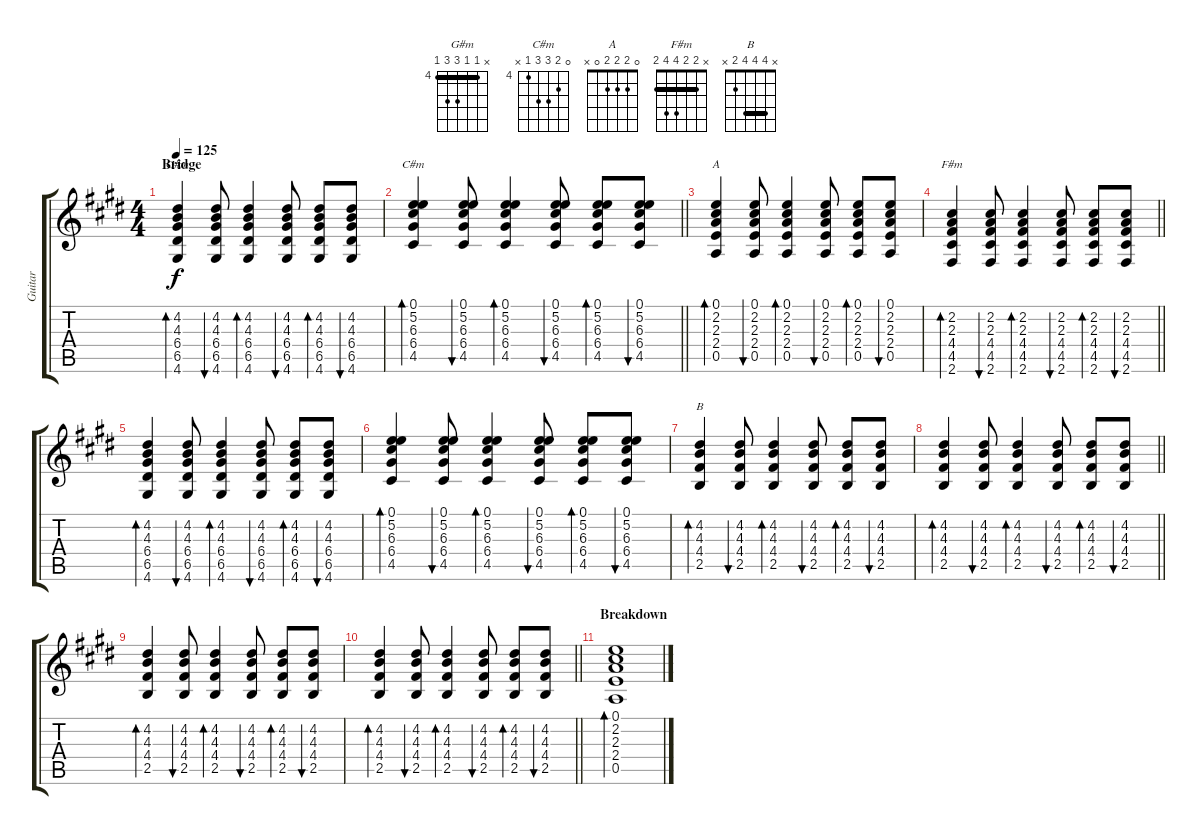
\track ("Guitar" "Guitar") {instrument acousticguitarsteel}
\staff {score tabs}
\tuning (E4 B3 G3 D3 A2 E2) {hide}
\chord ("G#m" x 4 4 6 6 4) {firstfret 4 barre 4}
\chord ("C#m" 0 5 6 6 4 x) {firstfret 4}
\chord ("A" 0 2 2 2 0 x)
\chord ("F#m" x 2 2 4 4 2) {barre 2}
\chord ("B" x 4 4 4 2 x) {barre 4}
\ts (4 4)
\section ("" "Bridge")
\tempo 125
\clef g2
\ks c#minor
(4.2 4.3 6.4 6.5 4.6).4{bd 60 ch "G#m" dy f} (4.2 4.3 6.4 6.5 4.6).8{bu 60} (4.2 4.3 6.4 6.5 4.6).4{bd 60} (4.2 4.3 6.4 6.5 4.6).8{bu 60} (4.2 4.3 6.4 6.5 4.6).8{bd 60} (4.2 4.3 6.4 6.5 4.6).8{bu 60} |
\barLineRight lightlight
(0.1 5.2 6.3 6.4 4.5).4{bd 60 ch "C#m"} (0.1 5.2 6.3 6.4 4.5).8{bu 60} (0.1 5.2 6.3 6.4 4.5).4{bd 60} (0.1 5.2 6.3 6.4 4.5).8{bu 60} (0.1 5.2 6.3 6.4 4.5).8{bd 60} (0.1 5.2 6.3 6.4 4.5).8{bu 60} |
(0.1 2.2 2.3 2.4 0.5).4{bd 60 ch "A"} (0.1 2.2 2.3 2.4 0.5).8{bu 60} (0.1 2.2 2.3 2.4 0.5).4{bd 60} (0.1 2.2 2.3 2.4 0.5).8{bu 60} (0.1 2.2 2.3 2.4 0.5).8{bd 60} (0.1 2.2 2.3 2.4 0.5).8{bu 60} |
\barLineRight lightlight
(2.2 2.3 4.4 4.5 2.6).4{bd 60 ch "F#m"} (2.2 2.3 4.4 4.5 2.6).8{bu 60} (2.2 2.3 4.4 4.5 2.6).4{bd 60} (2.2 2.3 4.4 4.5 2.6).8{bu 60} (2.2 2.3 4.4 4.5 2.6).8{bd 60} (2.2 2.3 4.4 4.5 2.6).8{bu 60} |
(4.2 4.3 6.4 6.5 4.6).4{bd 60} (4.2 4.3 6.4 6.5 4.6).8{bu 60} (4.2 4.3 6.4 6.5 4.6).4{bd 60} (4.2 4.3 6.4 6.5 4.6).8{bu 60} (4.2 4.3 6.4 6.5 4.6).8{bd 60} (4.2 4.3 6.4 6.5 4.6).8{bu 60} |
(0.1 5.2 6.3 6.4 4.5).4{bd 60} (0.1 5.2 6.3 6.4 4.5).8{bu 60} (0.1 5.2 6.3 6.4 4.5).4{bd 60} (0.1 5.2 6.3 6.4 4.5).8{bu 60} (0.1 5.2 6.3 6.4 4.5).8{bd 60} (0.1 5.2 6.3 6.4 4.5).8{bu 60} |
(4.2 4.3 4.4 2.5).4{bd 60 ch "B"} (4.2 4.3 4.4 2.5).8{bu 60} (4.2 4.3 4.4 2.5).4{bd 60} (4.2 4.3 4.4 2.5).8{bu 60} (4.2 4.3 4.4 2.5).8{bd 60} (4.2 4.3 4.4 2.5).8{bu 60} |
\barLineRight lightlight
(4.2 4.3 4.4 2.5).4{bd 60} (4.2 4.3 4.4 2.5).8{bu 60} (4.2 4.3 4.4 2.5).4{bd 60} (4.2 4.3 4.4 2.5).8{bu 60} (4.2 4.3 4.4 2.5).8{bd 60} (4.2 4.3 4.4 2.5).8{bu 60} |
(4.2 4.3 4.4 2.5).4{bd 60} (4.2 4.3 4.4 2.5).8{bu 60} (4.2 4.3 4.4 2.5).4{bd 60} (4.2 4.3 4.4 2.5).8{bu 60} (4.2 4.3 4.4 2.5).8{bd 60} (4.2 4.3 4.4 2.5).8{bu 60} |
\barLineRight lightlight
(4.2 4.3 4.4 2.5).4{bd 60} (4.2 4.3 4.4 2.5).8{bu 60} (4.2 4.3 4.4 2.5).4{bd 60} (4.2 4.3 4.4 2.5).8{bu 60} (4.2 4.3 4.4 2.5).8{bd 60} (4.2 4.3 4.4 2.5).8{bu 60} |
\section ("" "Breakdown")
(0.1 2.2 2.3 2.4 0.5).1{bd 60}
